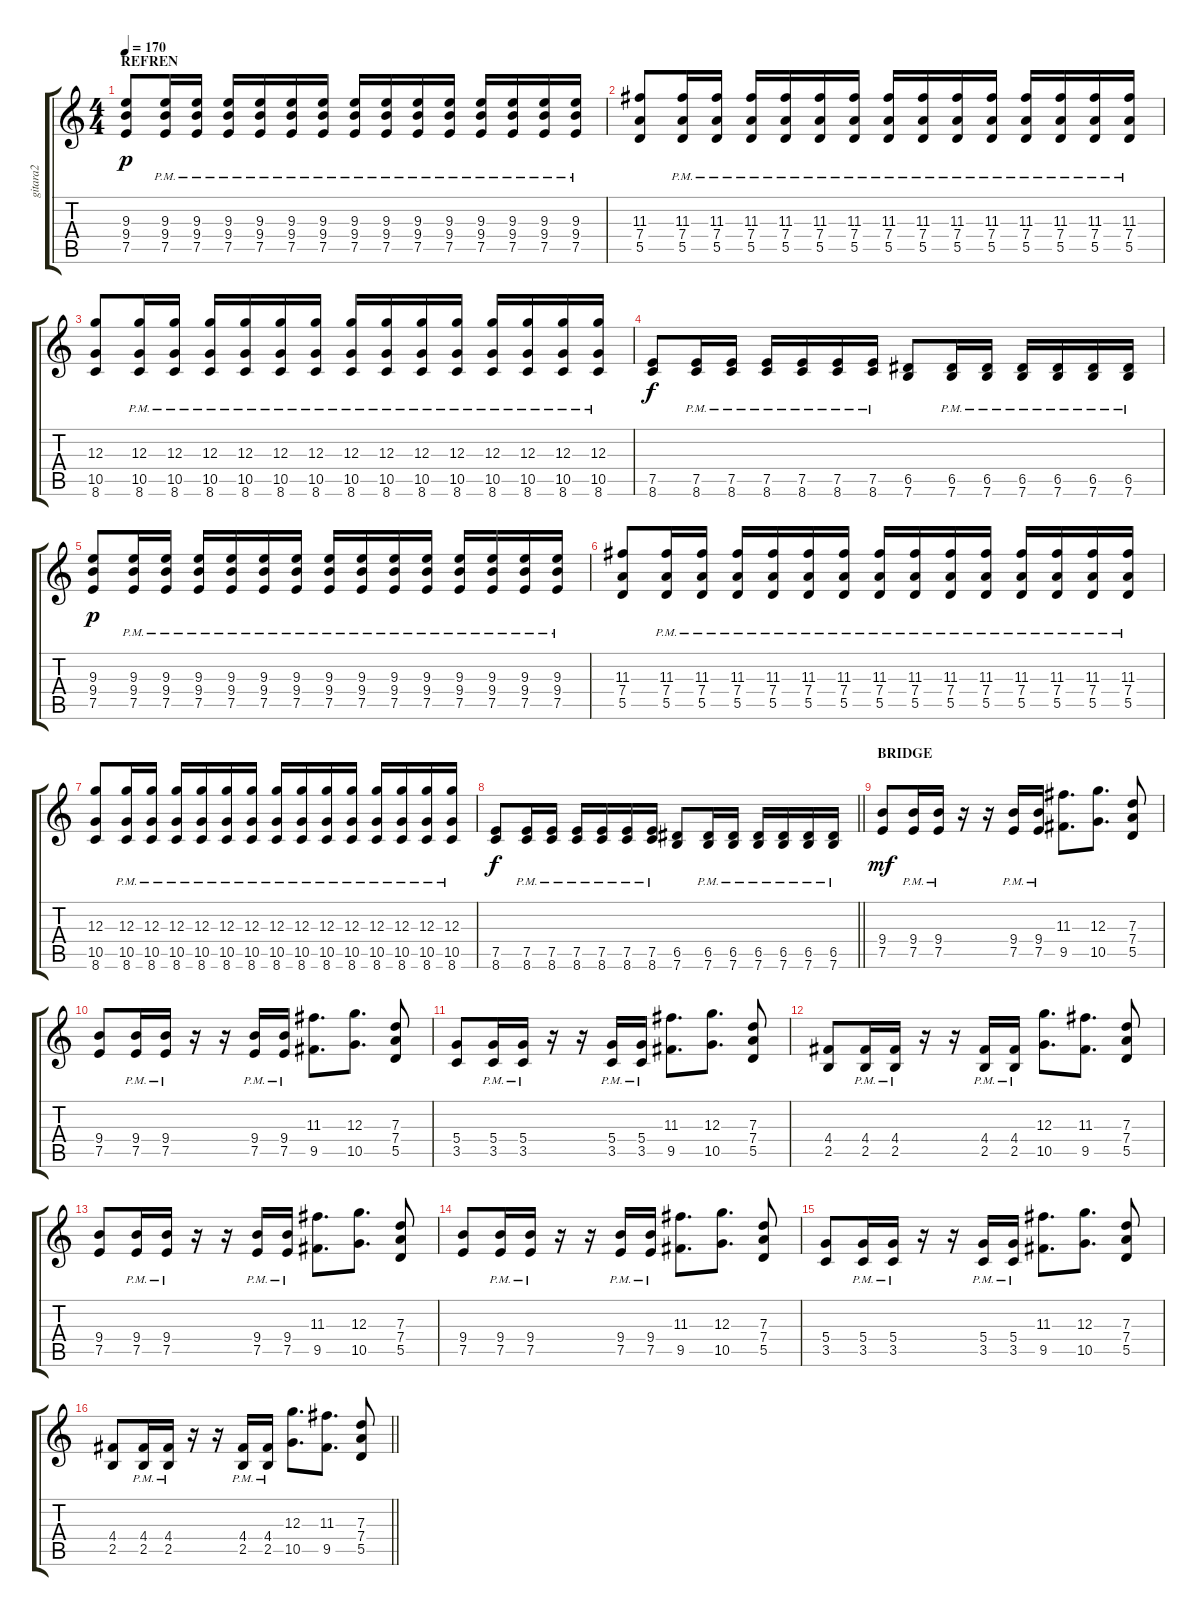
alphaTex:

\track ("gitara2" "gitara2") {instrument overdrivenguitar}
\staff {score tabs}
\tuning (E4 B3 G3 D3 A2 E2) {hide}
\ts (4 4)
\section ("" "REFREN")
\tempo 170
\clef g2
\ks c
(9.3 9.4 7.5).8{dy p} (9.3 9.4{pm} 7.5{pm}).16 (9.3 9.4{pm} 7.5{pm}).16 (9.3 9.4{pm} 7.5{pm}).16 (9.3 9.4{pm} 7.5{pm}).16 (9.3 9.4{pm} 7.5{pm}).16 (9.3 9.4{pm} 7.5{pm}).16 (9.3 9.4{pm} 7.5{pm}).16 (9.3 9.4{pm} 7.5{pm}).16 (9.3 9.4{pm} 7.5{pm}).16 (9.3 9.4{pm} 7.5{pm}).16 (9.3 9.4{pm} 7.5{pm}).16 (9.3 9.4{pm} 7.5{pm}).16 (9.3 9.4{pm} 7.5{pm}).16 (9.3 9.4{pm} 7.5{pm}).16 |
(11.3 7.4 5.5).8 (11.3 7.4{pm} 5.5{pm}).16 (11.3 7.4{pm} 5.5{pm}).16 (11.3 7.4{pm} 5.5{pm}).16 (11.3 7.4{pm} 5.5{pm}).16 (11.3 7.4{pm} 5.5{pm}).16 (11.3 7.4{pm} 5.5{pm}).16 (11.3 7.4{pm} 5.5{pm}).16 (11.3 7.4{pm} 5.5{pm}).16 (11.3 7.4{pm} 5.5{pm}).16 (11.3 7.4{pm} 5.5{pm}).16 (11.3 7.4{pm} 5.5{pm}).16 (11.3 7.4{pm} 5.5{pm}).16 (11.3 7.4{pm} 5.5{pm}).16 (11.3 7.4{pm} 5.5{pm}).16 |
(12.3 10.5 8.6).8 (12.3 10.5 8.6{pm}).16 (12.3 10.5 8.6{pm}).16 (12.3 10.5 8.6{pm}).16 (12.3 10.5 8.6{pm}).16 (12.3 10.5 8.6{pm}).16 (12.3 10.5 8.6{pm}).16 (12.3 10.5 8.6{pm}).16 (12.3 10.5 8.6{pm}).16 (12.3 10.5 8.6{pm}).16 (12.3 10.5 8.6{pm}).16 (12.3 10.5 8.6{pm}).16 (12.3 10.5 8.6{pm}).16 (12.3 10.5 8.6{pm}).16 (12.3 10.5 8.6{pm}).16 |
(7.5 8.6).8{dy f} (7.5{pm} 8.6{pm}).16 (7.5{pm} 8.6{pm}).16 (7.5{pm} 8.6{pm}).16 (7.5{pm} 8.6{pm}).16 (7.5{pm} 8.6{pm}).16 (7.5{pm} 8.6{pm}).16 (6.5 7.6).8 (6.5{pm} 7.6{pm}).16 (6.5{pm} 7.6{pm}).16 (6.5{pm} 7.6{pm}).16 (6.5{pm} 7.6{pm}).16 (6.5{pm} 7.6{pm}).16 (6.5{pm} 7.6{pm}).16 |
(9.3 9.4 7.5).8{dy p} (9.3 9.4{pm} 7.5{pm}).16 (9.3 9.4{pm} 7.5{pm}).16 (9.3 9.4{pm} 7.5{pm}).16 (9.3 9.4{pm} 7.5{pm}).16 (9.3 9.4{pm} 7.5{pm}).16 (9.3 9.4{pm} 7.5{pm}).16 (9.3 9.4{pm} 7.5{pm}).16 (9.3 9.4{pm} 7.5{pm}).16 (9.3 9.4{pm} 7.5{pm}).16 (9.3 9.4{pm} 7.5{pm}).16 (9.3 9.4{pm} 7.5{pm}).16 (9.3 9.4{pm} 7.5{pm}).16 (9.3 9.4{pm} 7.5{pm}).16 (9.3 9.4{pm} 7.5{pm}).16 |
(11.3 7.4 5.5).8 (11.3 7.4{pm} 5.5{pm}).16 (11.3 7.4{pm} 5.5{pm}).16 (11.3 7.4{pm} 5.5{pm}).16 (11.3 7.4{pm} 5.5{pm}).16 (11.3 7.4{pm} 5.5{pm}).16 (11.3 7.4{pm} 5.5{pm}).16 (11.3 7.4{pm} 5.5{pm}).16 (11.3 7.4{pm} 5.5{pm}).16 (11.3 7.4{pm} 5.5{pm}).16 (11.3 7.4{pm} 5.5{pm}).16 (11.3 7.4{pm} 5.5{pm}).16 (11.3 7.4{pm} 5.5{pm}).16 (11.3 7.4{pm} 5.5{pm}).16 (11.3 7.4{pm} 5.5{pm}).16 |
(12.3 10.5 8.6).8 (12.3 10.5 8.6{pm}).16 (12.3 10.5 8.6{pm}).16 (12.3 10.5 8.6{pm}).16 (12.3 10.5 8.6{pm}).16 (12.3 10.5 8.6{pm}).16 (12.3 10.5 8.6{pm}).16 (12.3 10.5 8.6{pm}).16 (12.3 10.5 8.6{pm}).16 (12.3 10.5 8.6{pm}).16 (12.3 10.5 8.6{pm}).16 (12.3 10.5 8.6{pm}).16 (12.3 10.5 8.6{pm}).16 (12.3 10.5 8.6{pm}).16 (12.3 10.5 8.6{pm}).16 |
\barLineRight lightlight
(7.5 8.6).8{dy f} (7.5{pm} 8.6{pm}).16 (7.5{pm} 8.6{pm}).16 (7.5{pm} 8.6{pm}).16 (7.5{pm} 8.6{pm}).16 (7.5{pm} 8.6{pm}).16 (7.5{pm} 8.6{pm}).16 (6.5 7.6).8 (6.5{pm} 7.6{pm}).16 (6.5{pm} 7.6{pm}).16 (6.5{pm} 7.6{pm}).16 (6.5{pm} 7.6{pm}).16 (6.5{pm} 7.6{pm}).16 (6.5{pm} 7.6{pm}).16 |
\section ("" "BRIDGE")
(9.4 7.5).8{dy mf} (9.4{pm} 7.5{pm}).16 (9.4{pm} 7.5{pm}).16 r.16 r.16 (9.4{pm} 7.5{pm}).16 (9.4{pm} 7.5{pm}).16 (11.3 9.5).8{d} (12.3 10.5).8{d} (7.3 7.4 5.5).8 |
(9.4 7.5).8 (9.4{pm} 7.5{pm}).16 (9.4{pm} 7.5{pm}).16 r.16 r.16 (9.4{pm} 7.5{pm}).16 (9.4{pm} 7.5{pm}).16 (11.3 9.5).8{d} (12.3 10.5).8{d} (7.3 7.4 5.5).8 |
(5.4 3.5).8 (5.4{pm} 3.5{pm}).16 (5.4{pm} 3.5{pm}).16 r.16 r.16 (5.4{pm} 3.5{pm}).16 (5.4{pm} 3.5{pm}).16 (11.3 9.5).8{d} (12.3 10.5).8{d} (7.3 7.4 5.5).8 |
(4.4 2.5).8 (4.4{pm} 2.5{pm}).16 (4.4{pm} 2.5{pm}).16 r.16 r.16 (4.4{pm} 2.5{pm}).16 (4.4{pm} 2.5{pm}).16 (12.3 10.5).8{d} (11.3 9.5).8{d} (7.3 7.4 5.5).8 |
(9.4 7.5).8 (9.4{pm} 7.5{pm}).16 (9.4{pm} 7.5{pm}).16 r.16 r.16 (9.4{pm} 7.5{pm}).16 (9.4{pm} 7.5{pm}).16 (11.3 9.5).8{d} (12.3 10.5).8{d} (7.3 7.4 5.5).8 |
(9.4 7.5).8 (9.4{pm} 7.5{pm}).16 (9.4{pm} 7.5{pm}).16 r.16 r.16 (9.4{pm} 7.5{pm}).16 (9.4{pm} 7.5{pm}).16 (11.3 9.5).8{d} (12.3 10.5).8{d} (7.3 7.4 5.5).8 |
(5.4 3.5).8 (5.4{pm} 3.5{pm}).16 (5.4{pm} 3.5{pm}).16 r.16 r.16 (5.4{pm} 3.5{pm}).16 (5.4{pm} 3.5{pm}).16 (11.3 9.5).8{d} (12.3 10.5).8{d} (7.3 7.4 5.5).8 |
\barLineRight lightlight
(4.4 2.5).8 (4.4{pm} 2.5{pm}).16 (4.4{pm} 2.5{pm}).16 r.16 r.16 (4.4{pm} 2.5{pm}).16 (4.4{pm} 2.5{pm}).16 (12.3 10.5).8{d} (11.3 9.5).8{d} (7.3 7.4 5.5).8
